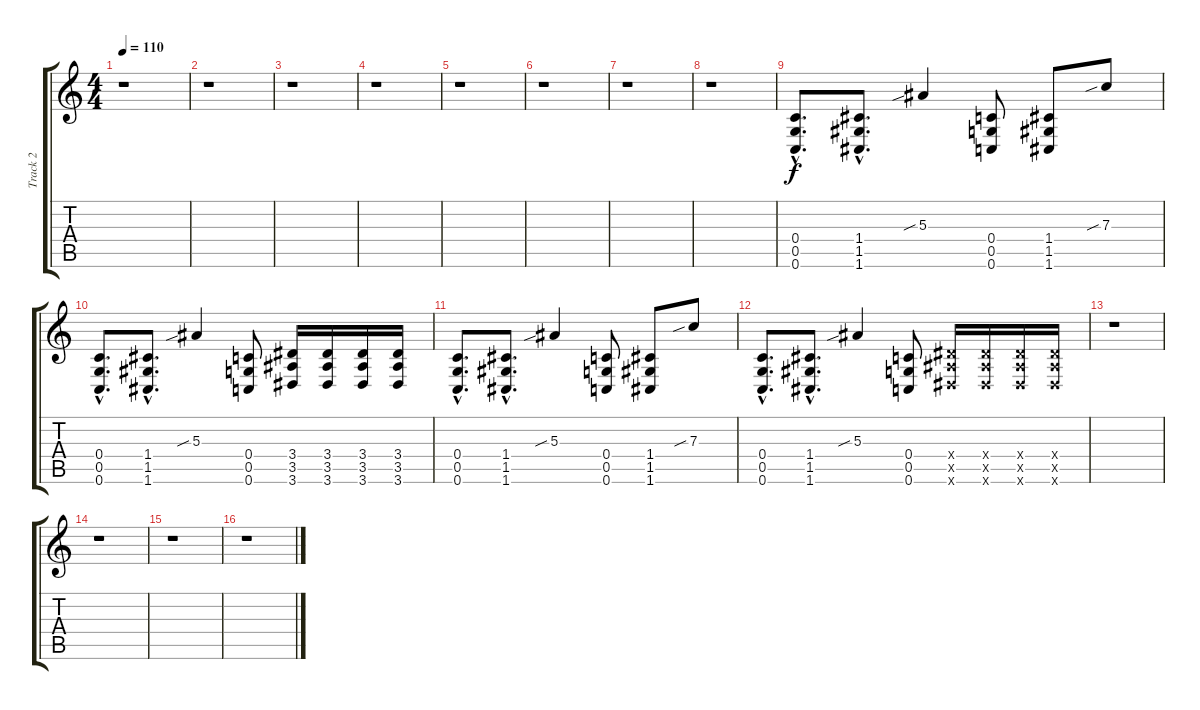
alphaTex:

\track ("Track 2" "Track 2") {instrument distortionguitar}
\staff {score tabs}
\tuning (D4 A3 F3 C3 G2 C2) {hide}
\ts (4 4)
\tempo 110
\clef g2
\ks c
r.1{dy f instrument distortionguitar} |
r.1 |
r.1 |
r.1 |
r.1 |
r.1 |
r.1 |
r.1 |
(0.4{hac} 0.5{hac} 0.6{hac}).8{d} (1.4{hac} 1.5{hac} 1.6{hac}).8{d} 5.3{sib}.4 (0.4 0.5 0.6).8 (1.4 1.5 1.6).8 7.3{sib}.8 |
(0.4{hac} 0.5{hac} 0.6{hac}).8{d} (1.4{hac} 1.5{hac} 1.6{hac}).8{d} 5.3{sib}.4 (0.4 0.5 0.6).8 (3.4 3.5 3.6).16 (3.4 3.5 3.6).16 (3.4 3.5 3.6).16 (3.4 3.5 3.6).16 |
(0.4{hac} 0.5{hac} 0.6{hac}).8{d} (1.4{hac} 1.5{hac} 1.6{hac}).8{d} 5.3{sib}.4 (0.4 0.5 0.6).8 (1.4 1.5 1.6).8 7.3{sib}.8 |
(0.4{hac} 0.5{hac} 0.6{hac}).8{d} (1.4{hac} 1.5{hac} 1.6{hac}).8{d} 5.3{sib}.4 (0.4 0.5 0.6).8 (3.4{x} 3.5{x} 3.6{x}).16 (3.4{x} 3.5{x} 3.6{x}).16 (3.4{x} 3.5{x} 3.6{x}).16 (3.4{x} 3.5{x} 3.6{x}).16 |
r.1 |
r.1 |
r.1 |
r.1
